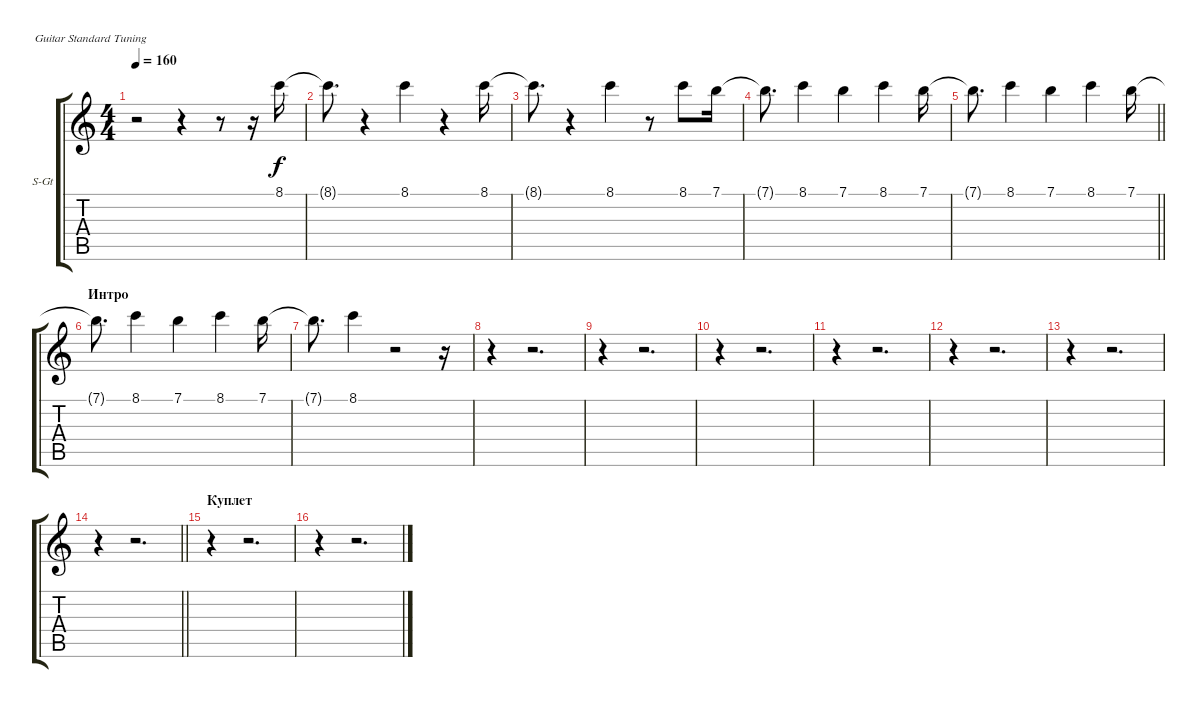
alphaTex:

\bracketExtendMode groupsimilarinstruments
\firstSystemTrackNameOrientation horizontal
\otherSystemsTrackNameOrientation horizontal
\track ("Клавиши" "S-Gt") {instrument applause}
\staff {score tabs}
\tuning (E4 B3 G3 D3 A2 E2)
\displaytranspose 12
\ts (4 4)
\beaming (8 2 2 2 2)
\tempo 160
\clef g2
\ks c
r.2{dy f instrument applause} r.4 r.8 r.16 8.1.16 |
8.1{t}.8{d} r.4 8.1.4 r.4 8.1.16 |
8.1{t}.8{d} r.4 8.1.4 r.8 8.1.8 7.1.16 |
7.1{t}.8{d} 8.1.4 7.1.4 8.1.4 7.1.16 |
\barLineRight lightlight
7.1{t}.8{d} 8.1.4 7.1.4 8.1.4 7.1.16 |
\section ("" "Интро")
7.1{t}.8{d} 8.1.4 7.1.4 8.1.4 7.1.16 |
7.1{t}.8{d} 8.1.4 r.2 r.16 |
r.4 r.2{d} |
r.4 r.2{d} |
r.4 r.2{d} |
r.4 r.2{d} |
r.4 r.2{d} |
r.4 r.2{d} |
\barLineRight lightlight
r.4 r.2{d} |
\section ("" "Куплет")
r.4 r.2{d} |
r.4 r.2{d}
